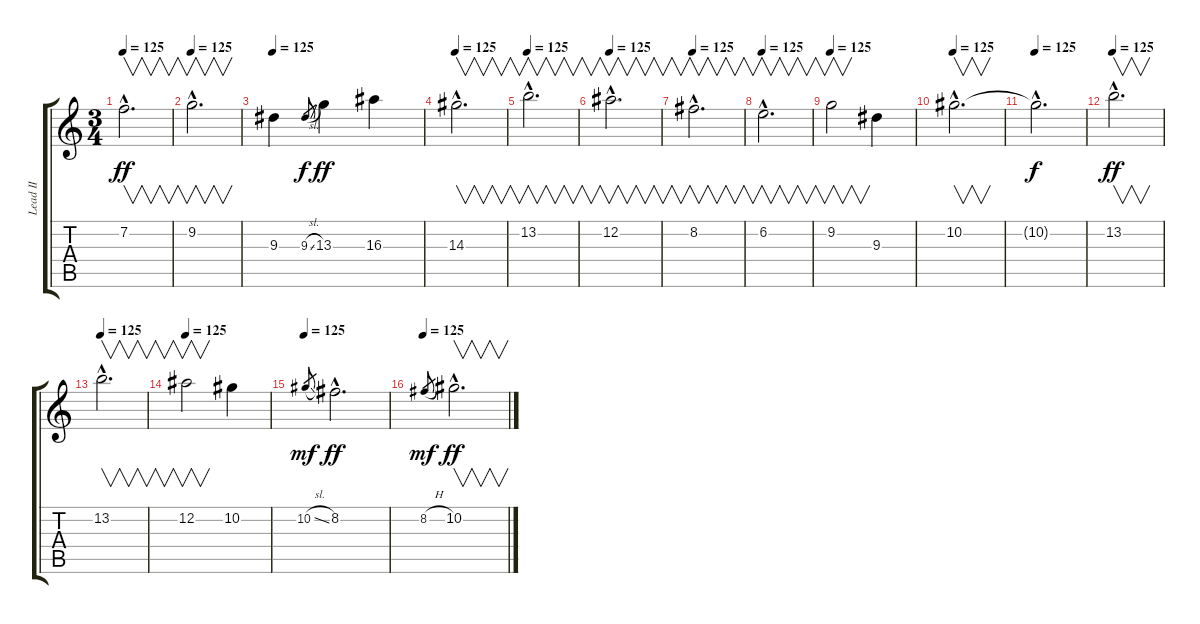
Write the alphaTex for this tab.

\track ("Lead II" "Lead II") {instrument overdrivenguitar}
\staff {score tabs}
\tuning (Eb4 Bb3 Gb3 Db3 Ab2 Eb2) {hide}
\ts (3 4)
\tempo 125
\clef g2
\ks c
7.2{hac}.2{v d dy ff} |
\tempo 125
9.2{hac}.2{v d} |
\tempo 125
9.3.4 9.3{sl}.8{gr dy f} 13.3.4{dy ff} 16.3.4 |
\tempo 125
14.3{hac}.2{v d} |
\tempo 125
13.2{hac}.2{v d} |
\tempo 125
12.2{hac}.2{v d} |
\tempo 125
8.2{hac}.2{v d} |
\tempo 125
6.2{hac}.2{v d} |
\tempo 125
9.2.2{v} 9.3.4 |
\tempo 125
10.2{hac}.2{v d} |
\tempo 125
10.2{hac t}.2{d dy f} |
\tempo 125
13.2{hac}.2{v d dy ff} |
\tempo 125
13.2{hac}.2{v d} |
\tempo 125
12.2.2{v} 10.2.4 |
\tempo 125
10.2{sl}.8{gr dy mf} 8.2{hac}.2{d dy ff} |
\tempo 125
8.2{h}.8{gr dy mf} 10.2{hac}.2{v d dy ff}
